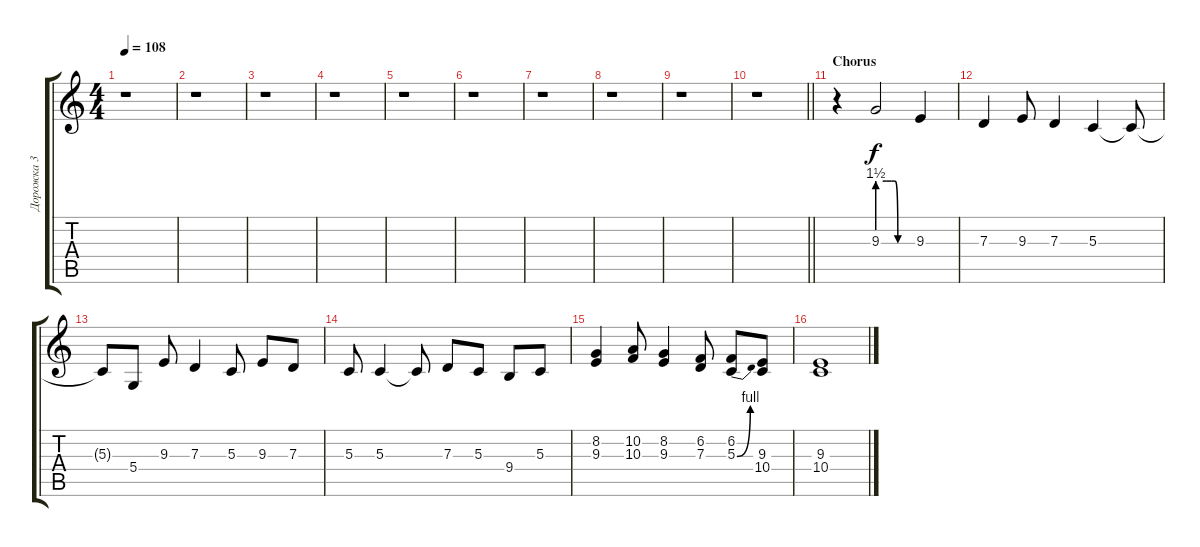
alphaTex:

\track ("Дорожка 3" "Дорожка 3") {instrument altosax}
\staff {score tabs}
\tuning (E4 B3 G3 D3 A2 E2) {hide}
\ts (4 4)
\tempo 108
\clef g2
\ks c
r.1{dy f} |
r.1 |
r.1 |
r.1 |
r.1 |
r.1 |
r.1 |
r.1 |
r.1 |
\barLineRight lightlight
r.1 |
\section ("" "Chorus")
r.4 9.3{be (custom 0 6 15 6 24 6 30 6 35 0 60 0)}.2 9.3.4 |
7.3.4 9.3.8 7.3.4 5.3.4 5.3{t}.8 |
5.3{t}.8 5.4.8 9.3.8 7.3.4 5.3.8 9.3.8 7.3.8 |
5.3.8 5.3.4 5.3{t}.8 7.3.8 5.3.8 9.4.8 5.3.8 |
(8.2 9.3).4 (10.2 10.3).8 (8.2 9.3).4 (6.2 7.3).8 (6.2 5.3{be (bend 0 0 60 4)}).8 (9.3 10.4).8 |
(9.3 10.4).1
